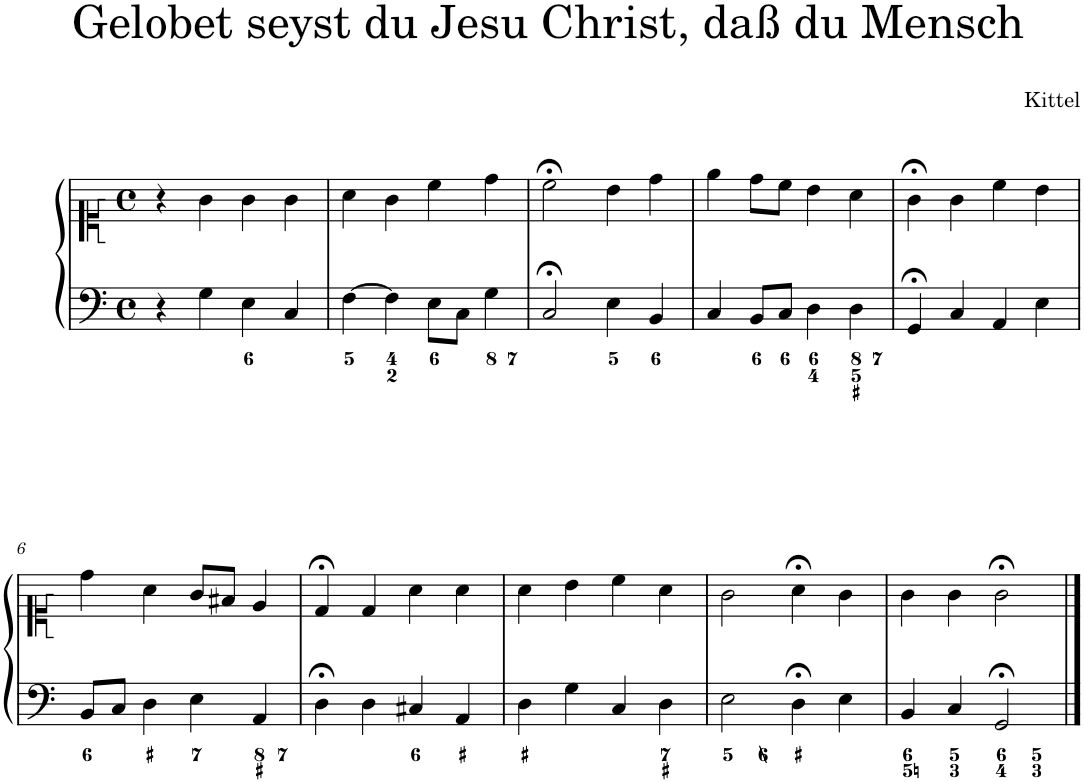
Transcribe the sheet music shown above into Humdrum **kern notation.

**kern	**kern
*part1	*part1
*staff2	*staff1
*I"Piano	*
*I'Pno.	*
*clefF4	*clefC1
*k[]	*k[]
*M4/4	*M4/4
*met(c)	*met(c)
=1	=1
4r	4r
4G\	4g\
4E\	4g\
4C/	4g\
=2	=2
[4F\	4a\
4F\]	4g\
8E\L	4cc\
8C\J	.
4G\	4dd\
=3	=3
2C;</	2cc;<\
4E\	4b\
4BB/	4dd\
=4	=4
4C/	4ee\
8BB/L	8dd\L
8C/J	8cc\J
4D\	4b\
4D\	4a\
=5	=5
4GG;</	4g;<\
4C/	4g\
4AA/	4cc\
4E\	4b\
!!LO:LB:g=z
=6	=6
8BB/L	4dd\
8C/J	.
4D\	4a\
4E\	8g/L
.	8f#X/J
4AA/	4e/
=7	=7
4D;<\	4d;</
4D\	4d/
4C#X/	4a\
4AA/	4a\
=8	=8
4D\	4a\
4G\	4b\
4C/	4cc\
4D\	4a\
=9	=9
2E\	2g\
4D;<\	4a;<\
4E\	4g\
=10	=10
4BB/	4g\
4C/	4g\
2GG;</	2g;<\
==	==
*-	*-
